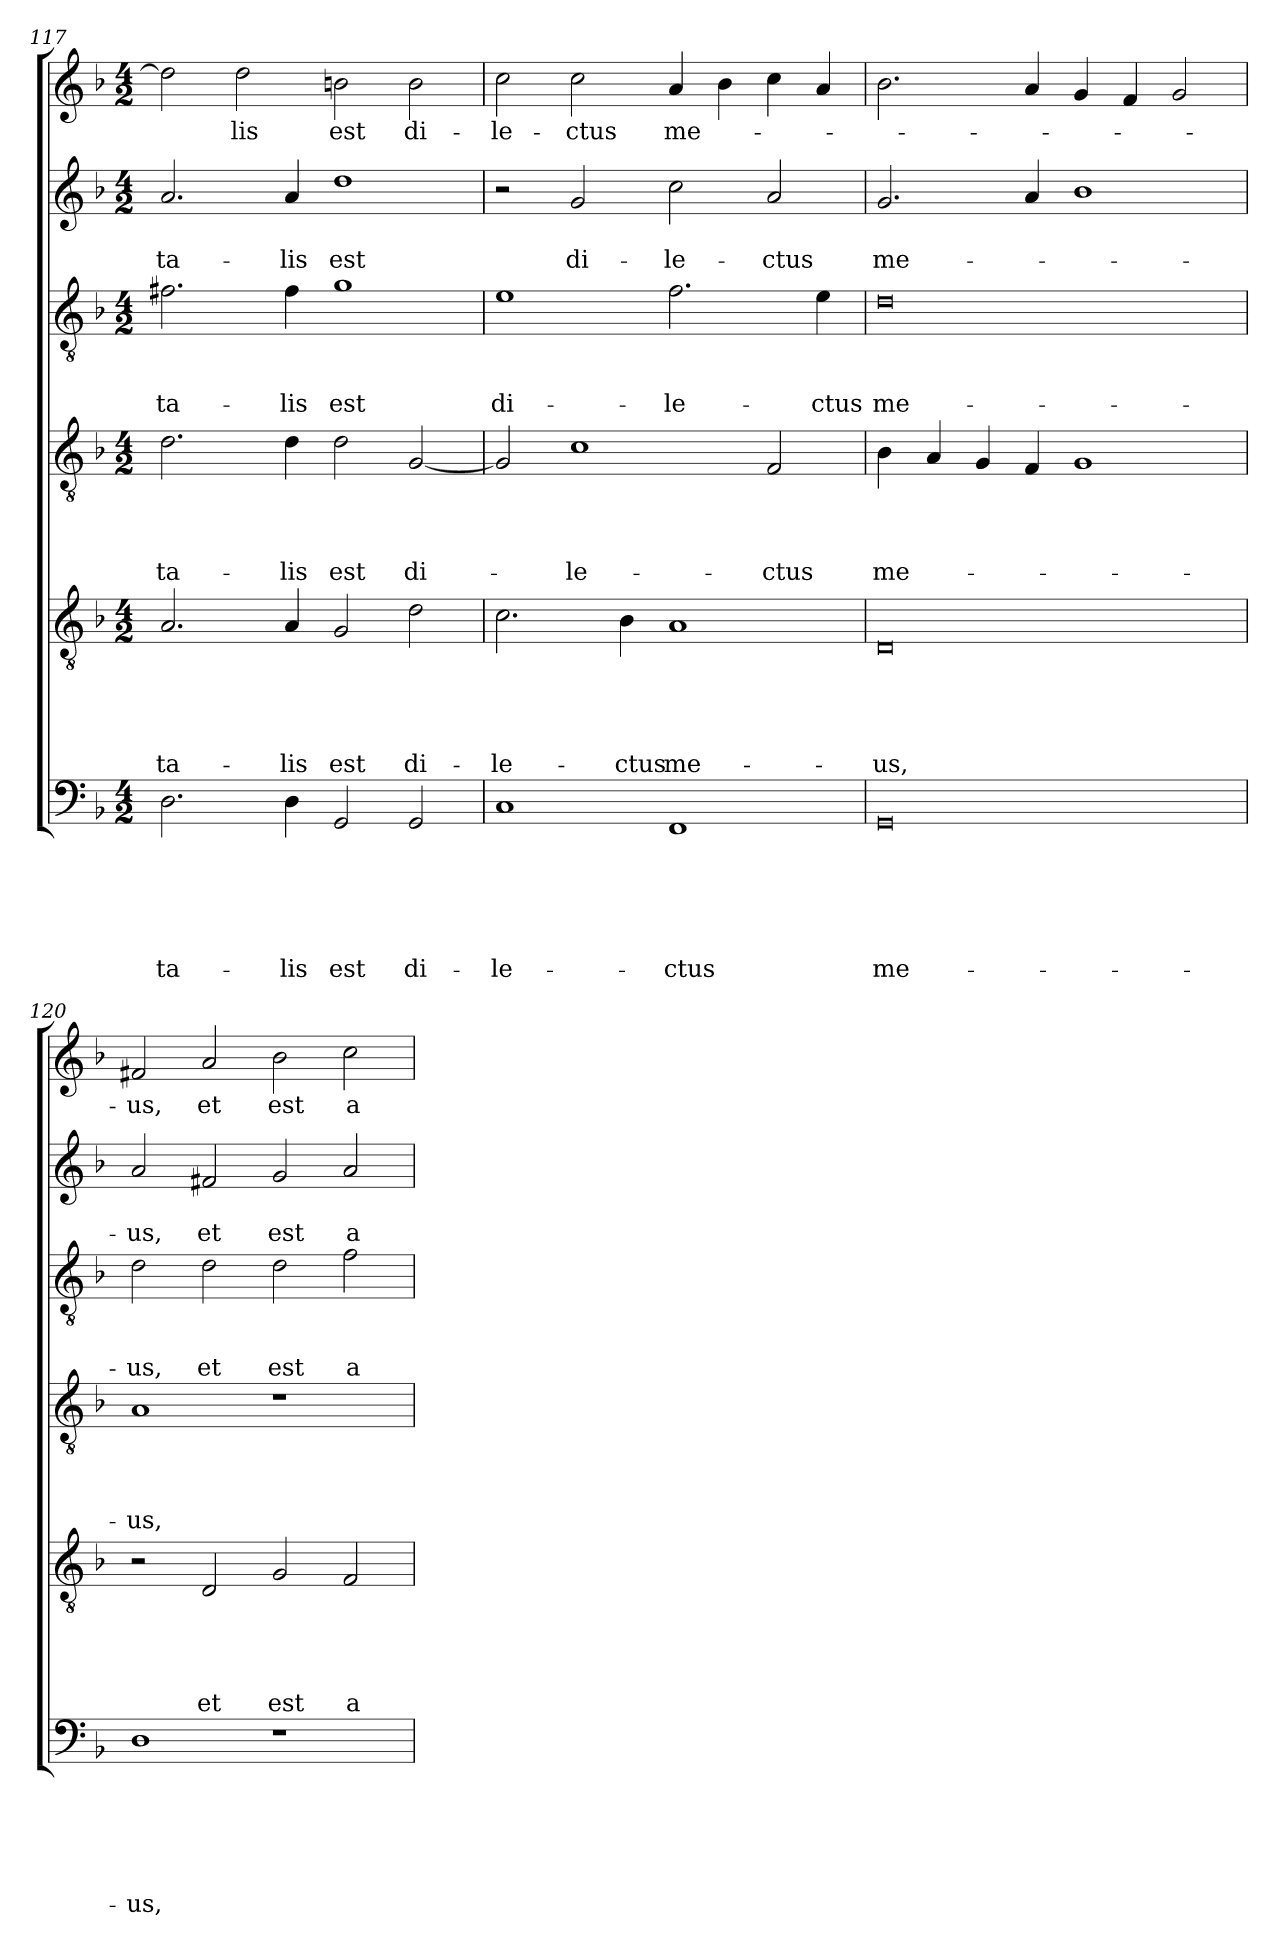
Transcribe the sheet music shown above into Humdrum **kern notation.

**kern	**text	**text	**text	**text	**text	**text	**kern	**text	**text	**text	**text	**text	**kern	**text	**text	**text	**text	**kern	**text	**text	**text	**kern	**text	**text	**kern	**text
*part6	*part6	*part6	*part6	*part6	*part6	*part6	*part5	*part5	*part5	*part5	*part5	*part5	*part4	*part4	*part4	*part4	*part4	*part3	*part3	*part3	*part3	*part2	*part2	*part2	*part1	*part1
*staff6	*staff6	*staff6	*staff6	*staff6	*staff6	*staff6	*staff5	*staff5	*staff5	*staff5	*staff5	*staff5	*staff4	*staff4	*staff4	*staff4	*staff4	*staff3	*staff3	*staff3	*staff3	*staff2	*staff2	*staff2	*staff1	*staff1
*clefF4	*	*	*	*	*	*	*clefGv2	*	*	*	*	*	*clefGv2	*	*	*	*	*clefGv2	*	*	*	*clefG2	*	*	*clefG2	*
*k[b-]	*	*	*	*	*	*	*k[b-]	*	*	*	*	*	*k[b-]	*	*	*	*	*k[b-]	*	*	*	*k[b-]	*	*	*k[b-]	*
*F:	*	*	*	*	*	*	*F:	*	*	*	*	*	*F:	*	*	*	*	*F:	*	*	*	*F:	*	*	*F:	*
*M4/2	*	*	*	*	*	*	*M4/2	*	*	*	*	*	*M4/2	*	*	*	*	*M4/2	*	*	*	*M4/2	*	*	*M4/2	*
=117	=117	=117	=117	=117	=117	=117	=117	=117	=117	=117	=117	=117	=117	=117	=117	=117	=117	=117	=117	=117	=117	=117	=117	=117	=117	=117
!	!	!	!	!	!	!LO:LY:b	!	!	!	!	!	!LO:LY:b	!	!	!	!	!LO:LY:b	!	!	!	!LO:LY:b	!	!	!LO:LY:b	!	!
2.D\	.	.	.	.	.	ta-	2.A/	.	.	.	.	ta-	2.d\	.	.	.	ta-	2.f#X\	.	.	ta-	2.a/	.	ta-	2dd\]	.
!	!	!	!	!	!	!	!	!	!	!	!	!	!	!	!	!	!	!	!	!	!	!	!	!	!	!LO:LY:b
.	.	.	.	.	.	.	.	.	.	.	.	.	.	.	.	.	.	.	.	.	.	.	.	.	2dd\	-lis
!	!	!	!	!	!	!LO:LY:b	!	!	!	!	!	!LO:LY:b	!	!	!	!	!LO:LY:b	!	!	!	!LO:LY:b	!	!	!LO:LY:b	!	!
4D\	.	.	.	.	.	-lis	4A/	.	.	.	.	-lis	4d\	.	.	.	-lis	4f#\	.	.	-lis	4a/	.	-lis	.	.
!	!	!	!	!	!	!LO:LY:b	!	!	!	!	!	!LO:LY:b	!	!	!	!	!LO:LY:b	!	!	!	!LO:LY:b	!	!	!LO:LY:b	!	!LO:LY:b
2GG/	.	.	.	.	.	est	2G/	.	.	.	.	est	2d\	.	.	.	est	1g	.	.	est	1dd	.	est	2bn\	est
!	!	!	!	!	!	!LO:LY:b	!	!	!	!	!	!LO:LY:b	!	!	!	!	!LO:LY:b	!	!	!	!	!	!	!	!	!LO:LY:b
2GG/	.	.	.	.	.	di-	2d\	.	.	.	.	di-	[2G/	.	.	.	di-	.	.	.	.	.	.	.	2b\	di-
=118	=118	=118	=118	=118	=118	=118	=118	=118	=118	=118	=118	=118	=118	=118	=118	=118	=118	=118	=118	=118	=118	=118	=118	=118	=118	=118
!	!	!	!	!	!	!LO:LY:b	!	!	!	!	!	!LO:LY:b	!	!	!	!	!	!	!	!	!LO:LY:b	!	!	!	!	!LO:LY:b
1C	.	.	.	.	.	-le-	2.c\	.	.	.	.	-le-	2G/]	.	.	.	.	1e	.	.	di-	2r	.	.	2cc\	-le-
!	!	!	!	!	!	!	!	!	!	!	!	!	!	!	!	!	!LO:LY:b	!	!	!	!	!	!	!LO:LY:b	!	!LO:LY:b
.	.	.	.	.	.	.	.	.	.	.	.	.	1c	.	.	.	-le-	.	.	.	.	2g/	.	di-	2cc\	-ctus
!	!	!	!	!	!	!	!	!	!	!	!	!LO:LY:b	!	!	!	!	!	!	!	!	!	!	!	!	!	!
.	.	.	.	.	.	.	4B-\	.	.	.	.	-ctus	.	.	.	.	.	.	.	.	.	.	.	.	.	.
!	!	!	!	!	!	!LO:LY:b	!	!	!	!	!	!LO:LY:b	!	!	!	!	!	!	!	!	!LO:LY:b	!	!	!LO:LY:b	!	!LO:LY:b
1FF	.	.	.	.	.	-ctus	1A	.	.	.	.	me-	.	.	.	.	.	2.f\	.	.	-le-	2cc\	.	-le-	4a/	me-
.	.	.	.	.	.	.	.	.	.	.	.	.	.	.	.	.	.	.	.	.	.	.	.	.	4b-\	.
!	!	!	!	!	!	!	!	!	!	!	!	!	!	!	!	!	!LO:LY:b	!	!	!	!	!	!	!LO:LY:b	!	!
.	.	.	.	.	.	.	.	.	.	.	.	.	2F/	.	.	.	-ctus	.	.	.	.	2a/	.	-ctus	4cc\	.
!	!	!	!	!	!	!	!	!	!	!	!	!	!	!	!	!	!	!	!	!	!LO:LY:b	!	!	!	!	!
.	.	.	.	.	.	.	.	.	.	.	.	.	.	.	.	.	.	4e\	.	.	-ctus	.	.	.	4a/	.
=119	=119	=119	=119	=119	=119	=119	=119	=119	=119	=119	=119	=119	=119	=119	=119	=119	=119	=119	=119	=119	=119	=119	=119	=119	=119	=119
!	!	!	!	!	!	!LO:LY:b	!	!	!	!	!	!LO:LY:b	!	!	!	!	!LO:LY:b	!	!	!	!LO:LY:b	!	!	!LO:LY:b	!	!
0GG	.	.	.	.	.	me-	0D	.	.	.	.	-us,	4B-\	.	.	.	me-	0d	.	.	me-	2.g/	.	me-	2.b-\	.
.	.	.	.	.	.	.	.	.	.	.	.	.	4A/	.	.	.	.	.	.	.	.	.	.	.	.	.
.	.	.	.	.	.	.	.	.	.	.	.	.	4G/	.	.	.	.	.	.	.	.	.	.	.	.	.
.	.	.	.	.	.	.	.	.	.	.	.	.	4F/	.	.	.	.	.	.	.	.	4a/	.	.	4a/	.
.	.	.	.	.	.	.	.	.	.	.	.	.	1G	.	.	.	.	.	.	.	.	1b-	.	.	4g/	.
.	.	.	.	.	.	.	.	.	.	.	.	.	.	.	.	.	.	.	.	.	.	.	.	.	4f/	.
.	.	.	.	.	.	.	.	.	.	.	.	.	.	.	.	.	.	.	.	.	.	.	.	.	2g/	.
=120	=120	=120	=120	=120	=120	=120	=120	=120	=120	=120	=120	=120	=120	=120	=120	=120	=120	=120	=120	=120	=120	=120	=120	=120	=120	=120
!	!	!	!	!	!	!LO:LY:b	!	!	!	!	!	!	!	!	!	!	!LO:LY:b	!	!	!	!LO:LY:b	!	!	!LO:LY:b	!	!LO:LY:b
1D	.	.	.	.	.	-us,	2r	.	.	.	.	.	1A	.	.	.	-us,	2d\	.	.	-us,	2a/	.	-us,	2f#X/	-us,
!	!	!	!	!	!	!	!	!	!	!	!	!LO:LY:b	!	!	!	!	!	!	!	!	!LO:LY:b	!	!	!LO:LY:b	!	!LO:LY:b
.	.	.	.	.	.	.	2D/	.	.	.	.	et	.	.	.	.	.	2d\	.	.	et	2f#X/	.	et	2a/	et
!	!	!	!	!	!	!	!	!	!	!	!	!LO:LY:b	!	!	!	!	!	!	!	!	!LO:LY:b	!	!	!LO:LY:b	!	!LO:LY:b
1r	.	.	.	.	.	.	2G/	.	.	.	.	est	1r	.	.	.	.	2d\	.	.	est	2g/	.	est	2b-\	est
!	!	!	!	!	!	!	!	!	!	!	!	!LO:LY:b	!	!	!	!	!	!	!	!	!LO:LY:b	!	!	!LO:LY:b	!	!LO:LY:b
.	.	.	.	.	.	.	2F/	.	.	.	.	a-	.	.	.	.	.	2f\	.	.	a-	2a/	.	a-	2cc\	a-
=	=	=	=	=	=	=	=	=	=	=	=	=	=	=	=	=	=	=	=	=	=	=	=	=	=	=
*-	*-	*-	*-	*-	*-	*-	*-	*-	*-	*-	*-	*-	*-	*-	*-	*-	*-	*-	*-	*-	*-	*-	*-	*-	*-	*-
